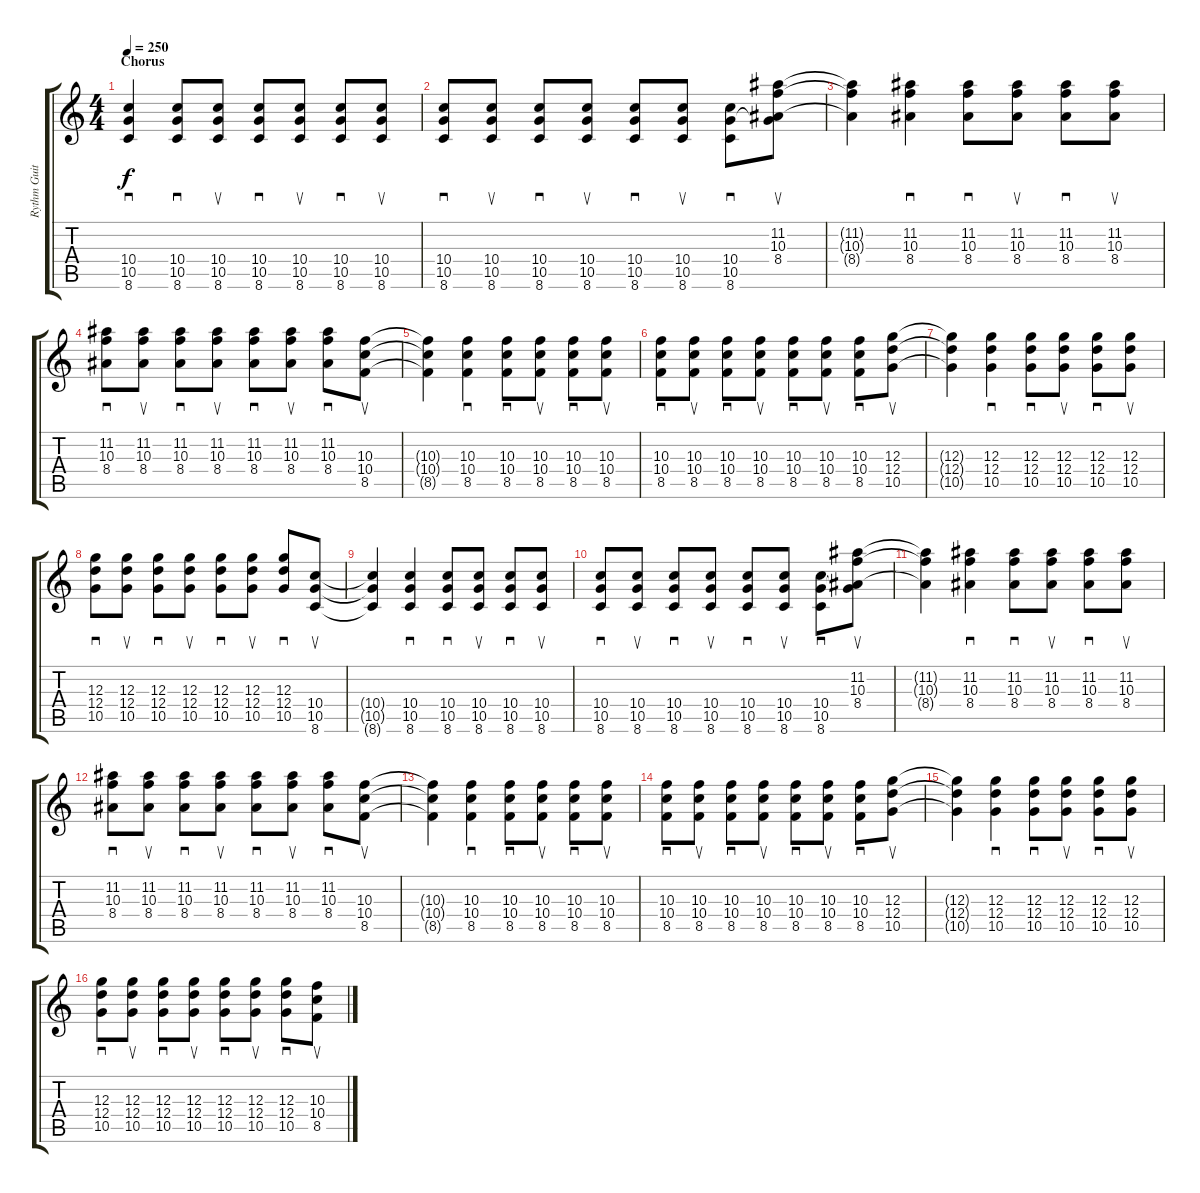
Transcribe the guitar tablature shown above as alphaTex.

\track ("Rythm Guitar" "Rythm Guit") {instrument distortionguitar}
\staff {score tabs}
\tuning (E4 B3 G3 D3 A2 E2) {hide}
\ts (4 4)
\section ("" "Chorus")
\tempo 250
\clef g2
\ks c
(10.4 10.5 8.6).4{sd dy f} (10.4 10.5 8.6).8{sd} (10.4 10.5 8.6).8{su} (10.4 10.5 8.6).8{sd} (10.4 10.5 8.6).8{su} (10.4 10.5 8.6).8{sd} (10.4 10.5 8.6).8{su} |
(10.4 10.5 8.6).8{sd} (10.4 10.5 8.6).8{su} (10.4 10.5 8.6).8{sd} (10.4 10.5 8.6).8{su} (10.4 10.5 8.6).8{sd} (10.4 10.5 8.6).8{su} (10.4 10.5 8.6).8{sd} (11.2 10.3 8.4 10.5{t}).8{su} |
(11.2{t} 10.3{t} 8.4{t}).4 (11.2 10.3 8.4).4{sd} (11.2 10.3 8.4).8{sd} (11.2 10.3 8.4).8{su} (11.2 10.3 8.4).8{sd} (11.2 10.3 8.4).8{su} |
(11.2 10.3 8.4).8{sd} (11.2 10.3 8.4).8{su} (11.2 10.3 8.4).8{sd} (11.2 10.3 8.4).8{su} (11.2 10.3 8.4).8{sd} (11.2 10.3 8.4).8{su} (11.2 10.3 8.4).8{sd} (10.3 10.4 8.5).8{su} |
(10.3{t} 10.4{t} 8.5{t}).4 (10.3 10.4 8.5).4{sd} (10.3 10.4 8.5).8{sd} (10.3 10.4 8.5).8{su} (10.3 10.4 8.5).8{sd} (10.3 10.4 8.5).8{su} |
(10.3 10.4 8.5).8{sd} (10.3 10.4 8.5).8{su} (10.3 10.4 8.5).8{sd} (10.3 10.4 8.5).8{su} (10.3 10.4 8.5).8{sd} (10.3 10.4 8.5).8{su} (10.3 10.4 8.5).8{sd} (12.3 12.4 10.5).8{su} |
(12.3{t} 12.4{t} 10.5{t}).4 (12.3 12.4 10.5).4{sd} (12.3 12.4 10.5).8{sd} (12.3 12.4 10.5).8{su} (12.3 12.4 10.5).8{sd} (12.3 12.4 10.5).8{su} |
(12.3 12.4 10.5).8{sd} (12.3 12.4 10.5).8{su} (12.3 12.4 10.5).8{sd} (12.3 12.4 10.5).8{su} (12.3 12.4 10.5).8{sd} (12.3 12.4 10.5).8{su} (12.3 12.4 10.5).8{sd} (10.4 10.5 8.6).8{su} |
(10.4{t} 10.5{t} 8.6{t}).4 (10.4 10.5 8.6).4{sd} (10.4 10.5 8.6).8{sd} (10.4 10.5 8.6).8{su} (10.4 10.5 8.6).8{sd} (10.4 10.5 8.6).8{su} |
(10.4 10.5 8.6).8{sd} (10.4 10.5 8.6).8{su} (10.4 10.5 8.6).8{sd} (10.4 10.5 8.6).8{su} (10.4 10.5 8.6).8{sd} (10.4 10.5 8.6).8{su} (10.4 10.5 8.6).8{sd} (11.2 10.3 8.4 10.5{t}).8{su} |
(11.2{t} 10.3{t} 8.4{t}).4 (11.2 10.3 8.4).4{sd} (11.2 10.3 8.4).8{sd} (11.2 10.3 8.4).8{su} (11.2 10.3 8.4).8{sd} (11.2 10.3 8.4).8{su} |
(11.2 10.3 8.4).8{sd} (11.2 10.3 8.4).8{su} (11.2 10.3 8.4).8{sd} (11.2 10.3 8.4).8{su} (11.2 10.3 8.4).8{sd} (11.2 10.3 8.4).8{su} (11.2 10.3 8.4).8{sd} (10.3 10.4 8.5).8{su} |
(10.3{t} 10.4{t} 8.5{t}).4 (10.3 10.4 8.5).4{sd} (10.3 10.4 8.5).8{sd} (10.3 10.4 8.5).8{su} (10.3 10.4 8.5).8{sd} (10.3 10.4 8.5).8{su} |
(10.3 10.4 8.5).8{sd} (10.3 10.4 8.5).8{su} (10.3 10.4 8.5).8{sd} (10.3 10.4 8.5).8{su} (10.3 10.4 8.5).8{sd} (10.3 10.4 8.5).8{su} (10.3 10.4 8.5).8{sd} (12.3 12.4 10.5).8{su} |
(12.3{t} 12.4{t} 10.5{t}).4 (12.3 12.4 10.5).4{sd} (12.3 12.4 10.5).8{sd} (12.3 12.4 10.5).8{su} (12.3 12.4 10.5).8{sd} (12.3 12.4 10.5).8{su} |
(12.3 12.4 10.5).8{sd} (12.3 12.4 10.5).8{su} (12.3 12.4 10.5).8{sd} (12.3 12.4 10.5).8{su} (12.3 12.4 10.5).8{sd} (12.3 12.4 10.5).8{su} (12.3 12.4 10.5).8{sd} (10.3 10.4 8.5).8{su}
